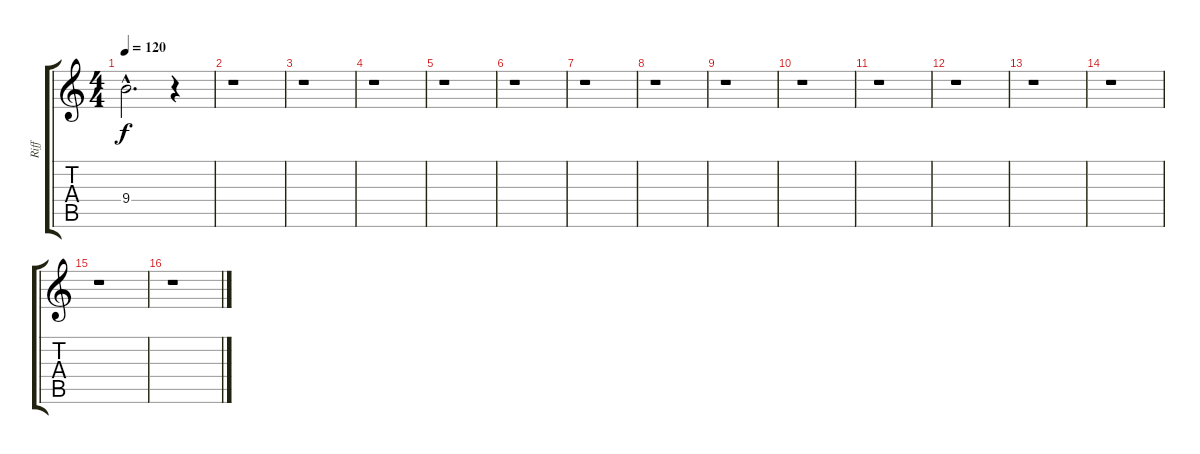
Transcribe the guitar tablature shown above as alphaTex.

\track ("Riff" "Riff") {instrument overdrivenguitar}
\staff {score tabs}
\tuning (E4 B3 G3 D3 A2 E2) {hide}
\ts (4 4)
\tempo 120
\clef g2
\ks c
9.4{hac}.2{d dy f} r.4 |
r.1 |
r.1 |
r.1 |
r.1 |
r.1 |
r.1 |
r.1 |
r.1 |
r.1 |
r.1 |
r.1 |
r.1 |
r.1 |
r.1 |
r.1
